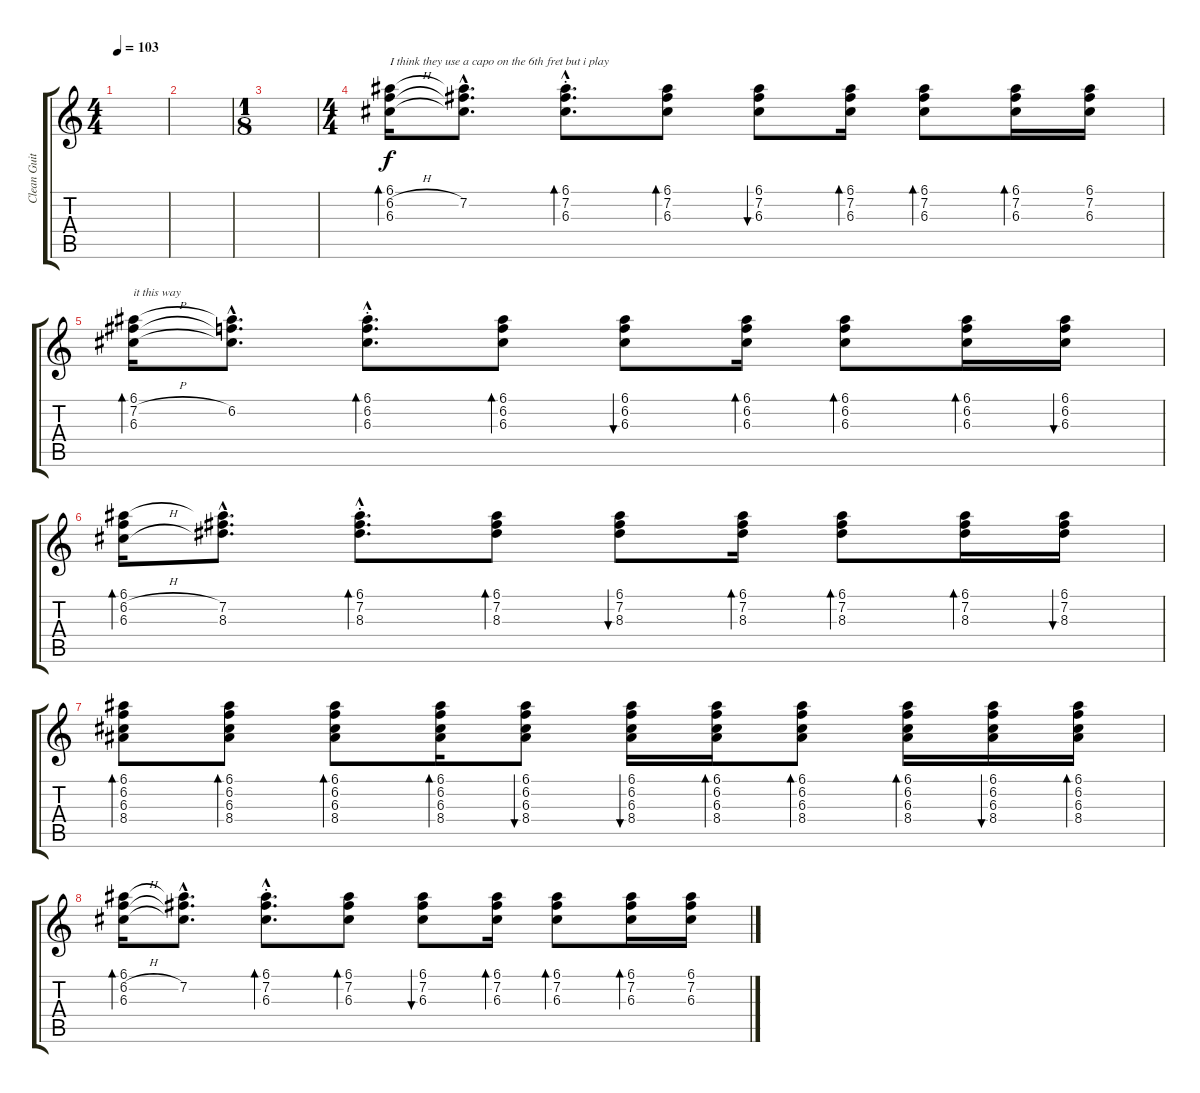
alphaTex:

\track ("Clean Guitar" "Clean Guit") {instrument electricguitarclean}
\staff {score tabs}
\tuning (E4 B3 G3 D3 A2 E2) {hide}
\ts (4 4)
\tempo 103
\clef g2
\ks c
|
|
\ts (1 8)
|
\ts (4 4)
(6.1 6.2{h} 6.3).16{bd 60 txt "I think they use a capo on the 6th fret but i play"} (6.1{hac t} 7.2{hac} 6.3{hac t}).8{d} (6.1{hac st} 7.2{hac st} 6.3{hac st}).8{d bd 60} (6.1 7.2 6.3).8{bd 60} (6.1 7.2 6.3).8{bu 60} (6.1 7.2 6.3).16{bd 60} (6.1 7.2 6.3).8{bd 60} (6.1 7.2 6.3).16{bd 60} (6.1 7.2 6.3).16 |
(6.1 7.2{h} 6.3).16{bd 60 txt "it this way"} (6.1{hac t} 6.2{hac} 6.3{hac t}).8{d} (6.1{hac st} 6.2{hac st} 6.3{hac st}).8{d bd 60} (6.1 6.2 6.3).8{bd 60} (6.1 6.2 6.3).8{bu 60} (6.1 6.2 6.3).16{bd 60} (6.1 6.2 6.3).8{bd 60} (6.1 6.2 6.3).16{bd 60} (6.1 6.2 6.3).16{bu 60} |
(6.1 6.2{h} 6.3{h}).16{bd 60} (6.1{hac t} 7.2{hac} 8.3{hac}).8{d} (6.1{hac st} 7.2{hac st} 8.3{hac st}).8{d bd 60} (6.1 7.2 8.3).8{bd 60} (6.1 7.2 8.3).8{bu 60} (6.1 7.2 8.3).16{bd 60} (6.1 7.2 8.3).8{bd 60} (6.1 7.2 8.3).16{bd 60} (6.1 7.2 8.3).16{bu 60} |
(6.1 6.2 6.3 8.4).8{bd 60} (6.1 6.2 6.3 8.4).8{bd 60} (6.1 6.2 6.3 8.4).8{bd 60} (6.1 6.2 6.3 8.4).16{bd 60} (6.1 6.2 6.3 8.4).8{bu 60} (6.1 6.2 6.3 8.4).16{bu 60} (6.1 6.2 6.3 8.4).16{bd 60} (6.1 6.2 6.3 8.4).8{bd 60} (6.1 6.2 6.3 8.4).16{bd 60} (6.1 6.2 6.3 8.4).16{bu 60} (6.1 6.2 6.3 8.4).16{bd 60} |
(6.1 6.2{h} 6.3).16{bd 60} (6.1{hac t} 7.2{hac} 6.3{hac t}).8{d} (6.1{hac st} 7.2{hac st} 6.3{hac st}).8{d bd 60} (6.1 7.2 6.3).8{bd 60} (6.1 7.2 6.3).8{bu 60} (6.1 7.2 6.3).16{bd 60} (6.1 7.2 6.3).8{bd 60} (6.1 7.2 6.3).16{bd 60} (6.1 7.2 6.3).16
